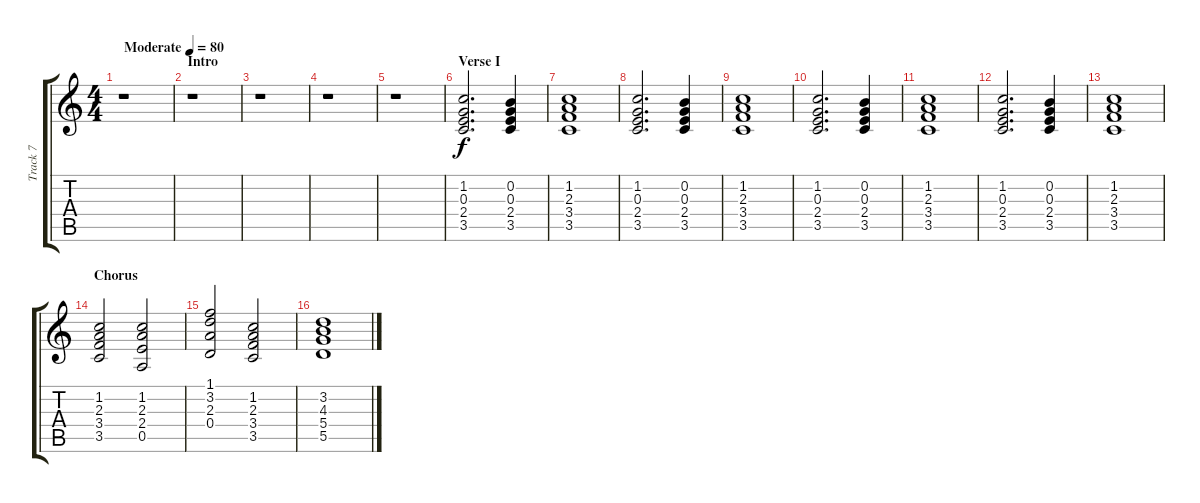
\track ("Track 7" "Track 7") {instrument acousticguitarsteel}
\staff {score tabs}
\tuning (E4 B3 G3 D3 A2 E2) {hide}
\ts (4 4)
\tempo (80 "Moderate")
\clef g2
\ks c
r.1{dy f instrument acousticguitarsteel} |
\section ("" "Intro")
r.1 |
r.1 |
r.1 |
r.1 |
\section ("" "Verse I")
(1.2 0.3 2.4 3.5).2{d} (0.2 0.3 2.4 3.5).4 |
(1.2 2.3 3.4 3.5).1 |
(1.2 0.3 2.4 3.5).2{d} (0.2 0.3 2.4 3.5).4 |
(1.2 2.3 3.4 3.5).1 |
(1.2 0.3 2.4 3.5).2{d} (0.2 0.3 2.4 3.5).4 |
(1.2 2.3 3.4 3.5).1 |
(1.2 0.3 2.4 3.5).2{d} (0.2 0.3 2.4 3.5).4 |
(1.2 2.3 3.4 3.5).1 |
\section ("" "Chorus")
(1.2 2.3 3.4 3.5).2 (1.2 2.3 2.4 0.5).2 |
(1.1 3.2 2.3 0.4).2 (1.2 2.3 3.4 3.5).2 |
(3.2 4.3 5.4 5.5).1
